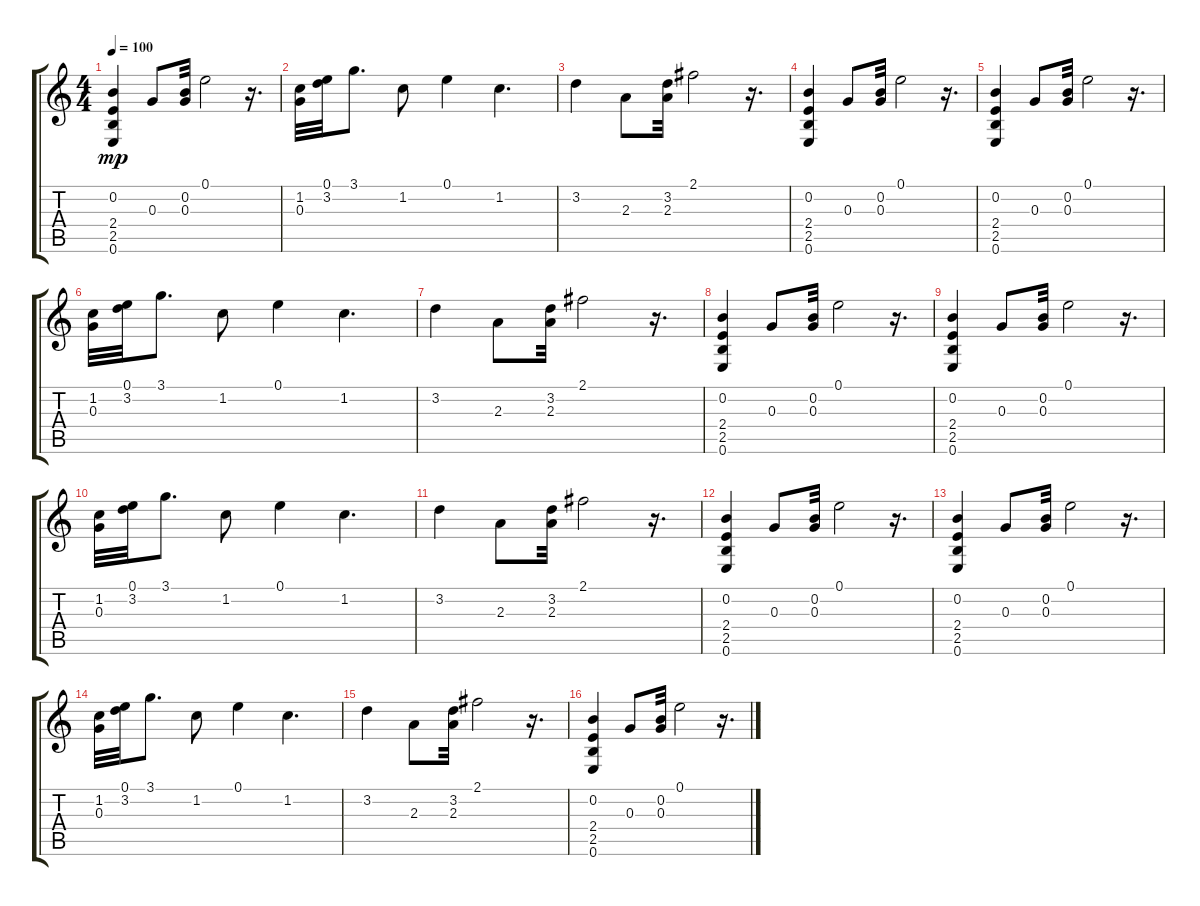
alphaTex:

\track "" {instrument electricguitarclean}
\staff {score tabs}
\tuning (E4 B3 G3 D3 A2 E2) {hide}
\ts (4 4)
\tempo 100
\clef g2
\ks c
(0.2 2.4 2.5 0.6).4{dy mp} 0.3.8 (0.2 0.3).32 0.1.2 r.16{d} |
(1.2 0.3).32 (0.1 3.2).32 3.1.8{d} 1.2.8 0.1.4 1.2.4{d} |
3.2.4 2.3.8 (3.2 2.3).32 2.1.2 r.16{d} |
(0.2 2.4 2.5 0.6).4 0.3.8 (0.2 0.3).32 0.1.2 r.16{d} |
(0.2 2.4 2.5 0.6).4 0.3.8 (0.2 0.3).32 0.1.2 r.16{d} |
(1.2 0.3).32 (0.1 3.2).32 3.1.8{d} 1.2.8 0.1.4 1.2.4{d} |
3.2.4 2.3.8 (3.2 2.3).32 2.1.2 r.16{d} |
(0.2 2.4 2.5 0.6).4 0.3.8 (0.2 0.3).32 0.1.2 r.16{d} |
(0.2 2.4 2.5 0.6).4 0.3.8 (0.2 0.3).32 0.1.2 r.16{d} |
(1.2 0.3).32 (0.1 3.2).32 3.1.8{d} 1.2.8 0.1.4 1.2.4{d} |
3.2.4 2.3.8 (3.2 2.3).32 2.1.2 r.16{d} |
(0.2 2.4 2.5 0.6).4 0.3.8 (0.2 0.3).32 0.1.2 r.16{d} |
(0.2 2.4 2.5 0.6).4 0.3.8 (0.2 0.3).32 0.1.2 r.16{d} |
(1.2 0.3).32 (0.1 3.2).32 3.1.8{d} 1.2.8 0.1.4 1.2.4{d} |
3.2.4 2.3.8 (3.2 2.3).32 2.1.2 r.16{d} |
(0.2 2.4 2.5 0.6).4 0.3.8 (0.2 0.3).32 0.1.2 r.16{d}
